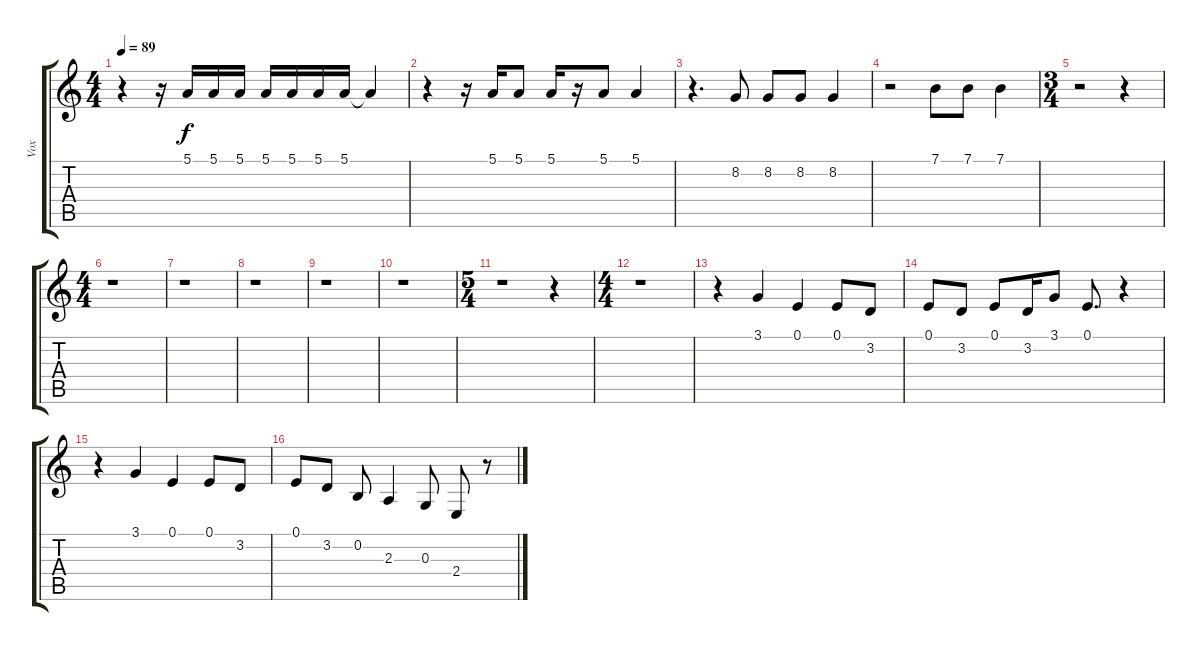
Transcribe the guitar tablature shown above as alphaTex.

\track ("Vox" "Vox") {instrument frenchhorn}
\staff {score tabs}
\tuning (E4 B3 G3 D3 A2 E2) {hide}
\ts (4 4)
\tempo 89
\clef g2
\ks c
r.4{dy f} r.16 5.1.16 5.1.16 5.1.16 5.1.16 5.1.16 5.1.16 5.1.16 5.1{t}.4 |
r.4 r.16 5.1.16 5.1.8 5.1.16 r.16 5.1.8 5.1.4 |
r.4{d} 8.2.8 8.2.8 8.2.8 8.2.4 |
r.2 7.1.8 7.1.8 7.1.4 |
\ts (3 4)
r.2 r.4 |
\ts (4 4)
r.1 |
r.1 |
r.1 |
r.1 |
r.1 |
\ts (5 4)
r.1 r.4 |
\ts (4 4)
r.1 |
r.4 3.1.4 0.1.4 0.1.8 3.2.8 |
0.1.8 3.2.8 0.1.8 3.2.16 3.1.8 0.1.8{d} r.4 |
r.4 3.1.4 0.1.4 0.1.8 3.2.8 |
0.1.8 3.2.8 0.2.8 2.3.4 0.3.8 2.4.8 r.8
